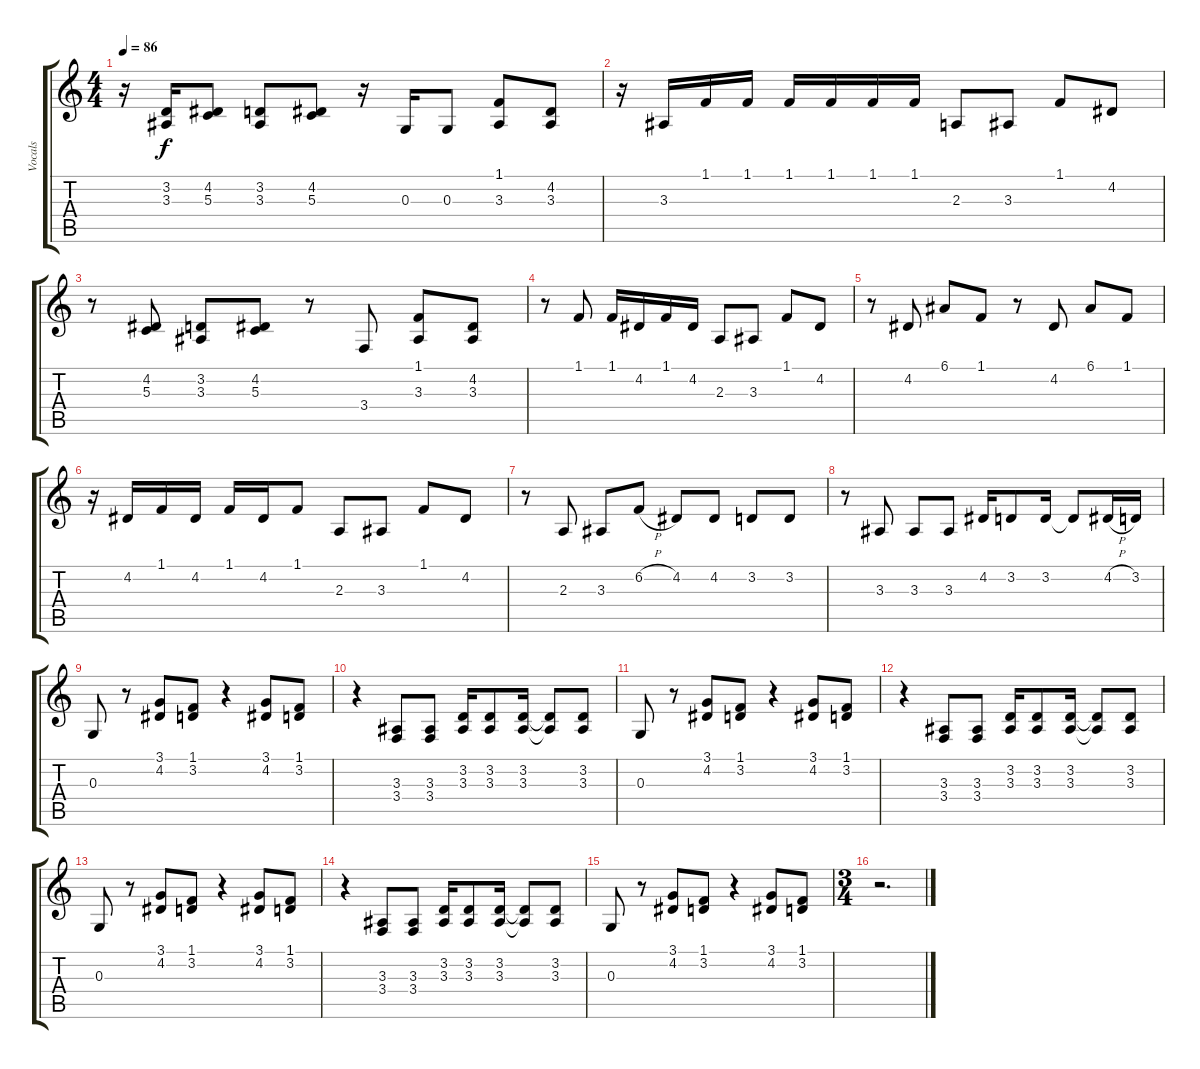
\track ("Vocals" "Vocals") {instrument tangoaccordion}
\staff {score tabs}
\tuning (E4 B3 G3 D3 A2 E2) {hide}
\ts (4 4)
\tempo 86
\clef g2
\ks c
r.16{dy f} (3.2 3.3).16 (4.2 5.3).8 (3.2 3.3).8 (4.2 5.3).8 r.16 0.3.16 0.3.8 (1.1 3.3).8 (4.2 3.3).8 |
r.16 3.3.16 1.1.16 1.1.16 1.1.16 1.1.16 1.1.16 1.1.16 2.3.8 3.3.8 1.1.8 4.2.8 |
r.8 (4.2 5.3).8 (3.2 3.3).8 (4.2 5.3).8 r.8 3.4.8 (1.1 3.3).8 (4.2 3.3).8 |
r.8 1.1.8 1.1.16 4.2.16 1.1.16 4.2.16 2.3.8 3.3.8 1.1.8 4.2.8 |
r.8 4.2.8 6.1.8 1.1.8 r.8 4.2.8 6.1.8 1.1.8 |
r.16 4.2.16 1.1.16 4.2.16 1.1.16 4.2.16 1.1.8 2.3.8 3.3.8 1.1.8 4.2.8 |
r.8 2.3.8 3.3.8 6.2{h}.8 4.2.8 4.2.8 3.2.8 3.2.8 |
r.8 3.3.8 3.3.8 3.3.8 4.2.16 3.2.8 3.2.16 3.2{t}.8 4.2{h}.16 3.2.16 |
0.3.8 r.8 (3.1 4.2).8 (1.1 3.2).8 r.4 (3.1 4.2).8 (1.1 3.2).8 |
r.4 (3.3 3.4).8 (3.3 3.4).8 (3.2 3.3).16 (3.2 3.3).8 (3.2 3.3).16 (3.2{t} 3.3{t}).8 (3.2 3.3).8 |
0.3.8 r.8 (3.1 4.2).8 (1.1 3.2).8 r.4 (3.1 4.2).8 (1.1 3.2).8 |
r.4 (3.3 3.4).8 (3.3 3.4).8 (3.2 3.3).16 (3.2 3.3).8 (3.2 3.3).16 (3.2{t} 3.3{t}).8 (3.2 3.3).8 |
0.3.8 r.8 (3.1 4.2).8 (1.1 3.2).8 r.4 (3.1 4.2).8 (1.1 3.2).8 |
r.4 (3.3 3.4).8 (3.3 3.4).8 (3.2 3.3).16 (3.2 3.3).8 (3.2 3.3).16 (3.2{t} 3.3{t}).8 (3.2 3.3).8 |
0.3.8 r.8 (3.1 4.2).8 (1.1 3.2).8 r.4 (3.1 4.2).8 (1.1 3.2).8 |
\ts (3 4)
r.2{d}
